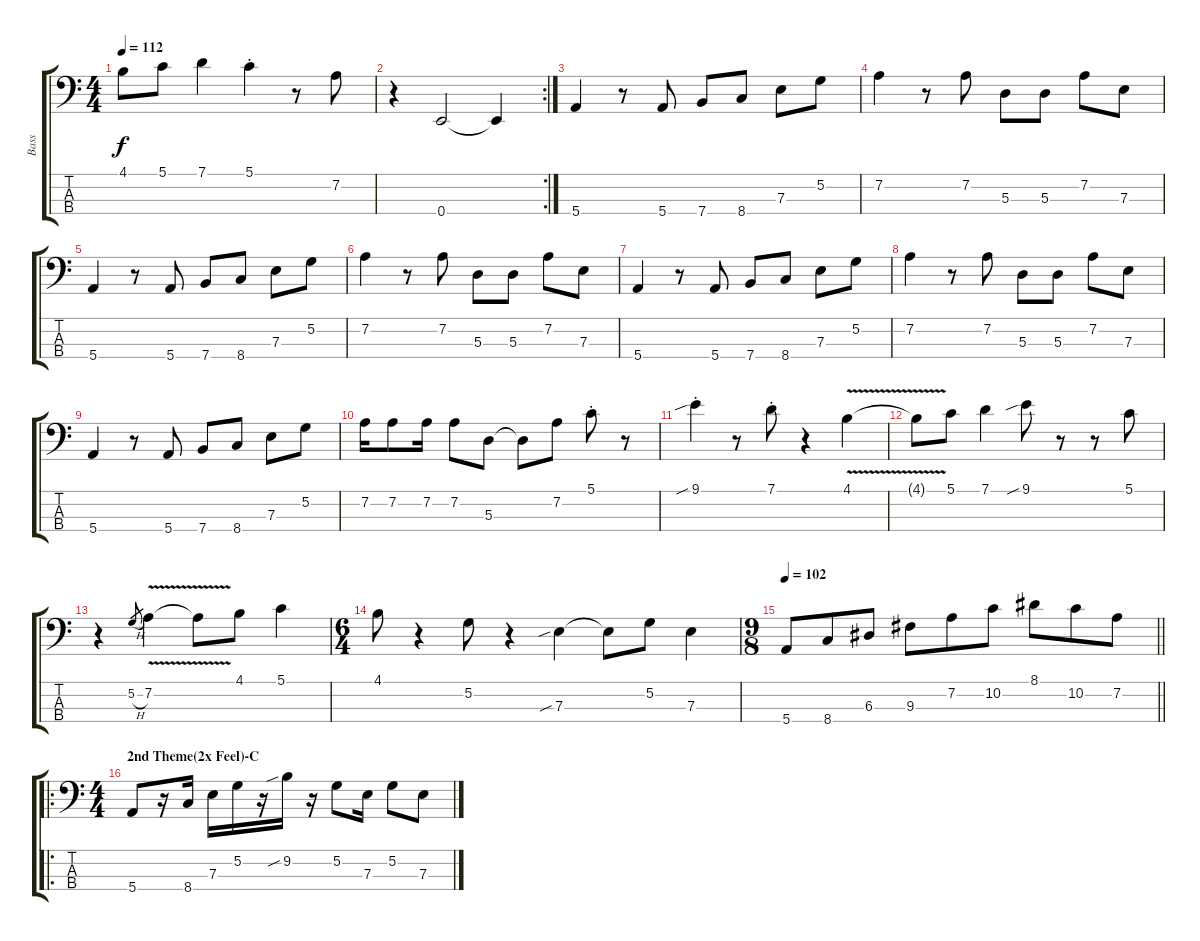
\track ("Bass" "Bass") {instrument electricbassfinger}
\staff {score tabs}
\tuning (G2 D2 A1 E1) {hide}
\ts (4 4)
\tempo 112
\clef f4
\ks c
4.1{t}.8{dy f} 5.1.8 7.1.4 5.1{st}.4 r.8 7.2.8 |
\rc 2
r.4 0.4.2 0.4{t}.4 |
5.4.4 r.8 5.4.8 7.4.8 8.4.8 7.3.8 5.2.8 |
7.2.4 r.8 7.2.8 5.3.8 5.3.8 7.2.8 7.3.8 |
5.4.4 r.8 5.4.8 7.4.8 8.4.8 7.3.8 5.2.8 |
7.2.4 r.8 7.2.8 5.3.8 5.3.8 7.2.8 7.3.8 |
5.4.4 r.8 5.4.8 7.4.8 8.4.8 7.3.8 5.2.8 |
7.2.4 r.8 7.2.8 5.3.8 5.3.8 7.2.8 7.3.8 |
5.4.4 r.8 5.4.8 7.4.8 8.4.8 7.3.8 5.2.8 |
7.2.16 7.2.8 7.2.16 7.2.8 5.3.8 5.3{t}.8 7.2.8 5.1{st}.8 r.8 |
9.1{sib st}.4 r.8 7.1{st}.8 r.4 4.1{v}.4 |
4.1{t}.8 5.1.8 7.1.4 9.1{sib}.8 r.8 r.8 5.1.8 |
r.4 5.2{h}.8{gr} 7.2{v}.4 7.2{t}.8 4.1.8 5.1.4 |
\ts (6 4)
4.1.8 r.4 5.2.8 r.4 7.3{sib}.4 7.3{t}.8 5.2.8 7.3.4 |
\ts (9 8)
\tempo 102
\barLineRight lightlight
5.4.8 8.4.8 6.3.8 9.3.8 7.2.8 10.2.8 8.1.8 10.2.8 7.2.8 |
\ro
\ts (4 4)
\section ("" "2nd Theme(2x Feel)-C")
5.4.8 r.16 8.4.16 7.3.16 5.2.16 r.16 9.2{sib}.16 r.16 5.2.8 7.3.16 5.2.8 7.3.8
